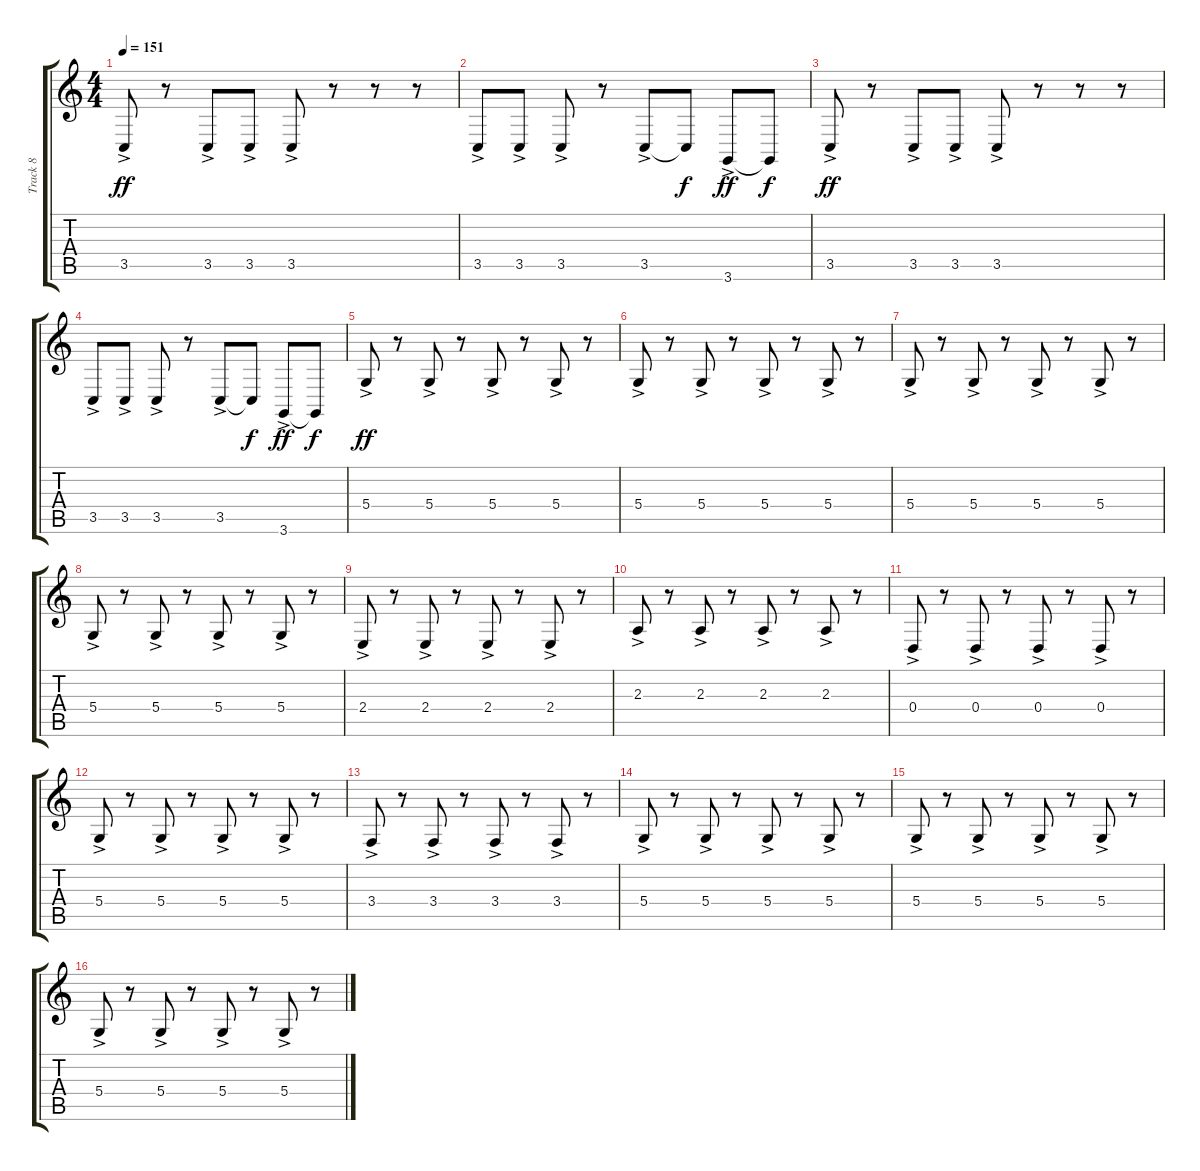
\track ("Track 8" "Track 8") {instrument trombone bank 255}
\staff {score tabs}
\tuning (E4 B3 G3 D3 A2 E2) {hide}
\ts (4 4)
\tempo 151
\clef g2
\ks c
3.5{ac}.8{dy ff} r.8 3.5{ac}.8 3.5{ac}.8 3.5{ac}.8 r.8 r.8 r.8 |
3.5{ac}.8 3.5{ac}.8 3.5{ac}.8 r.8 3.5{ac}.8 3.5{t}.8{dy f} 3.6{ac}.8{dy ff} 3.6{t}.8{dy f} |
3.5{ac}.8{dy ff} r.8 3.5{ac}.8 3.5{ac}.8 3.5{ac}.8 r.8 r.8 r.8 |
3.5{ac}.8 3.5{ac}.8 3.5{ac}.8 r.8 3.5{ac}.8 3.5{t}.8{dy f} 3.6{ac}.8{dy ff} 3.6{t}.8{dy f} |
5.4{ac}.8{dy ff} r.8 5.4{ac}.8 r.8 5.4{ac}.8 r.8 5.4{ac}.8 r.8 |
5.4{ac}.8 r.8 5.4{ac}.8 r.8 5.4{ac}.8 r.8 5.4{ac}.8 r.8 |
5.4{ac}.8 r.8 5.4{ac}.8 r.8 5.4{ac}.8 r.8 5.4{ac}.8 r.8 |
5.4{ac}.8 r.8 5.4{ac}.8 r.8 5.4{ac}.8 r.8 5.4{ac}.8 r.8 |
2.4{ac}.8 r.8 2.4{ac}.8 r.8 2.4{ac}.8 r.8 2.4{ac}.8 r.8 |
2.3{ac}.8 r.8 2.3{ac}.8 r.8 2.3{ac}.8 r.8 2.3{ac}.8 r.8 |
0.4{ac}.8 r.8 0.4{ac}.8 r.8 0.4{ac}.8 r.8 0.4{ac}.8 r.8 |
5.4{ac}.8 r.8 5.4{ac}.8 r.8 5.4{ac}.8 r.8 5.4{ac}.8 r.8 |
3.4{ac}.8 r.8 3.4{ac}.8 r.8 3.4{ac}.8 r.8 3.4{ac}.8 r.8 |
5.4{ac}.8 r.8 5.4{ac}.8 r.8 5.4{ac}.8 r.8 5.4{ac}.8 r.8 |
5.4{ac}.8 r.8 5.4{ac}.8 r.8 5.4{ac}.8 r.8 5.4{ac}.8 r.8 |
5.4{ac}.8 r.8 5.4{ac}.8 r.8 5.4{ac}.8 r.8 5.4{ac}.8 r.8
